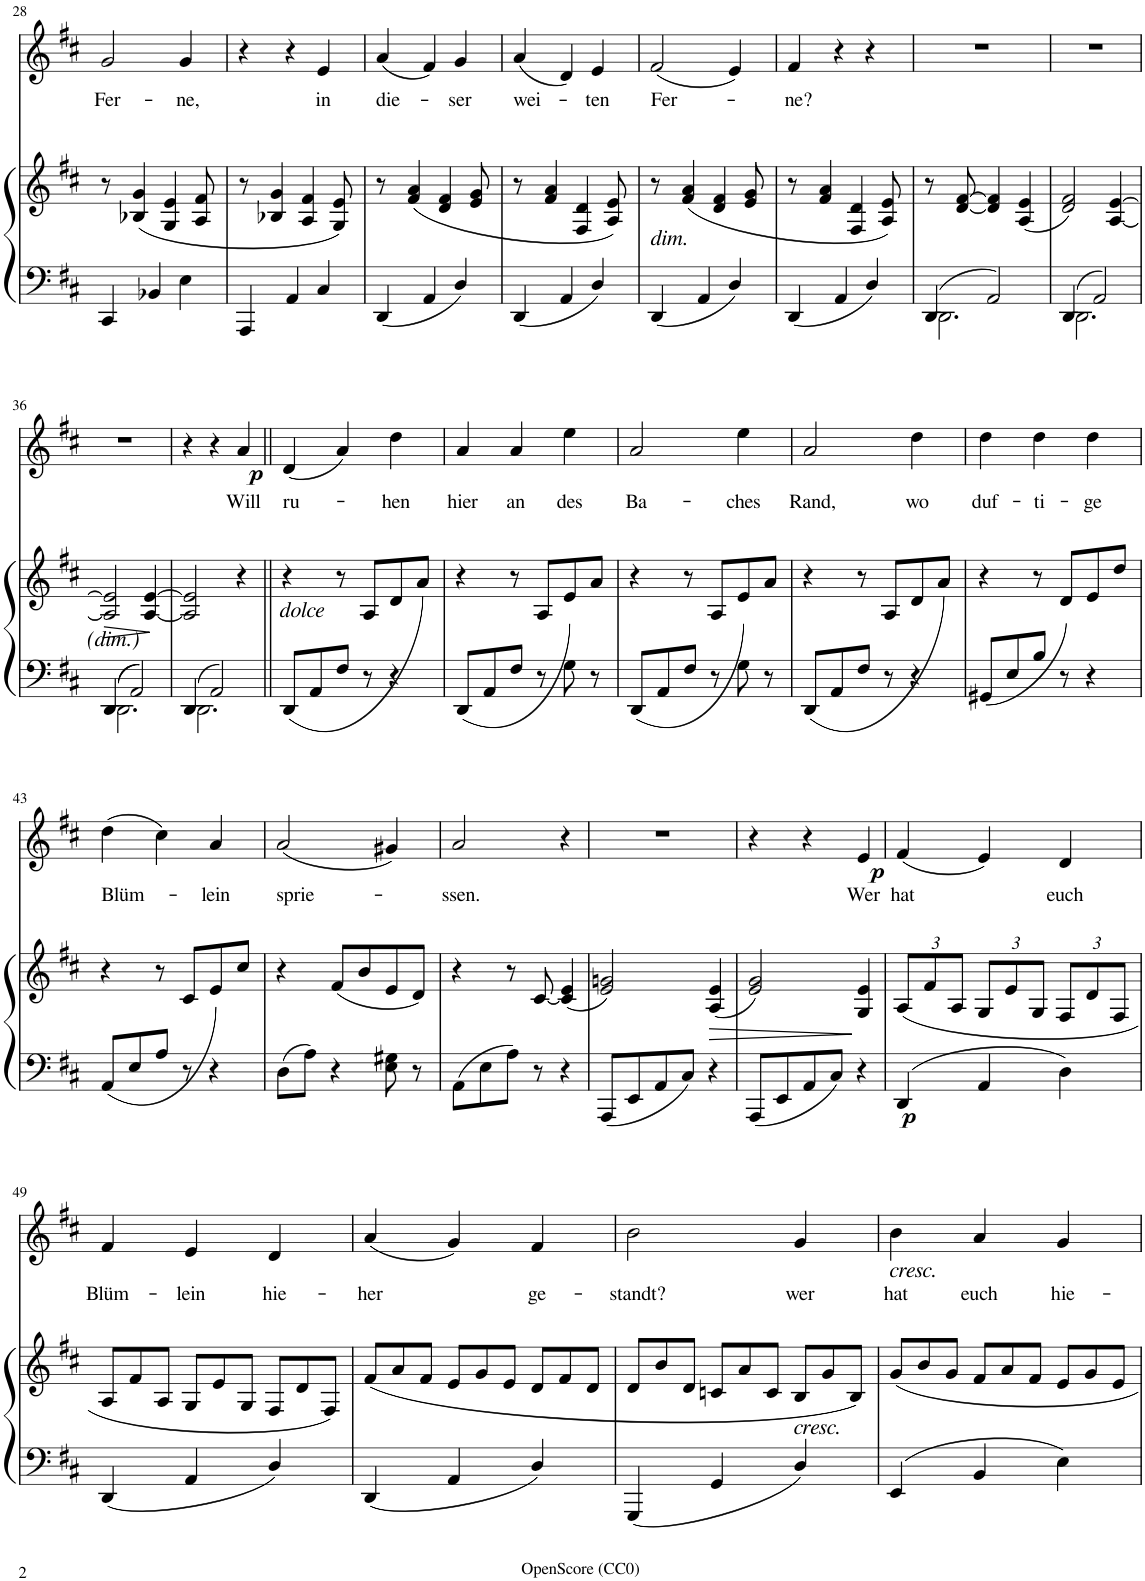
**kern	**kern	**dynam	**kern	**text	**dynam
*part2	*part2	*part2	*part1	*part1	*part1
*staff3	*staff2	*staff2/3	*staff1	*staff1	*staff1
*I"Pianoforte	*	*	*I"Singstimme Voice	*	*
*I'Pno	*	*	*	*	*
!!LO:PB:g=z
*clefF4	*clefG2	*	*clefG2	*	*
*k[f#c#]	*k[f#c#]	*	*k[f#c#]	*	*
*M3/4	*M3/4	*	*M3/4	*	*
=28	=28	=28	=28	=28	=28
!	!	!	!	!LO:LY:b	!
4CC#/	8r	.	2g/	Fer-	.
.	(4B-X/ 4g/	.	.	.	.
4BB-X/	.	.	.	.	.
.	4G/ 4e/	.	.	.	.
!	!	!	!	!LO:LY:b	!
4E\	.	.	4g/	-ne,	.
.	8A/ 8f#/	.	.	.	.
=29	=29	=29	=29	=29	=29
4AAA/	8r	.	4r	.	.
.	4B-X/ 4g/	.	.	.	.
4AA/	.	.	4r	.	.
.	4A/ 4f#/	.	.	.	.
!	!	!	!	!LO:LY:b	!
4C#/	.	.	4e/	in	.
.	8G/ 8e/)	.	.	.	.
=30	=30	=30	=30	=30	=30
!	!	!	!	!LO:LY:b	!
4DD/	8r	.	(4a/	die-	.
.	(4f#/ 4a/	.	.	.	.
4AA/	.	.	4f#/)	.	.
.	4d/ 4f#/	.	.	.	.
!	!	!	!	!LO:LY:b	!
4D/	.	.	4g/	-ser	.
.	8e/ 8g/	.	.	.	.
=31	=31	=31	=31	=31	=31
!	!	!	!	!LO:LY:b	!
4DD/	8r	.	(4a/	wei-	.
.	4f#/ 4a/	.	.	.	.
4AA/	.	.	4d/)	.	.
.	4F#/ 4d/	.	.	.	.
!	!	!	!	!LO:LY:b	!
4D/	.	.	4e/	-ten	.
.	8A/ 8e/)	.	.	.	.
=32	=32	=32	=32	=32	=32
!	!LO:TX:b:i:t=dim.	!	!	!	!
!	!	!	!	!LO:LY:b	!
4DD/	8r	.	(2f#/	Fer-	.
.	(4f#/ 4a/	.	.	.	.
4AA/	.	.	.	.	.
.	4d/ 4f#/	.	.	.	.
4D/	.	.	4e/)	.	.
.	8e/ 8g/	.	.	.	.
=33	=33	=33	=33	=33	=33
!	!	!	!	!LO:LY:b	!
4DD/	8r	.	4f#/	-ne?	.
.	4f#/ 4a/	.	.	.	.
4AA/	.	.	4r	.	.
.	4F#/ 4d/	.	.	.	.
4D/	.	.	4r	.	.
.	8A/ 8e/)	.	.	.	.
=34	=34	=34	=34	=34	=34
*^	*	*	*	*	*
4DD/	2.DD\	8r	.	2.r	.	.
.	.	[8d/ [8f#/	.	.	.	.
2AA/	.	4d/] 4f#/]	.	.	.	.
.	.	(4A/ 4e/	.	.	.	.
=35	=35	=35	=35	=35	=35	=35
4DD/	2.DD\	2d/ 2f#/)	.	2.r	.	.
2AA/	.	.	.	.	.	.
.	.	[4A/ [4e/	.	.	.	.
!!LO:LB:g=z
=36	=36	=36	=36	=36	=36	=36
!	!	!	!LO:HP:b	!	!	!
4DD/	2.DD\	2A/] 2e/]	>	2.r	.	.
2AA/	.	.	.	.	.	.
.	.	[4A/ [4e/	.	.	.	.
=37	=37	=37	=37	=37	=37	=37
4DD/	2.DD\	2A/] 2e/]	.	4r	.	.
2AA/	.	.	.	4r	.	.
!	!	!	!	!	!LO:LY:b	!LO:DY:b
.	.	4r	]	4a/	Will	p
*v	*v	*	*	*	*	*
=38||	=38||	=38||	=38||	=38||	=38||
!	!LO:TX:b:i:t=dolce	!	!	!	!
!	!	!	!	!LO:LY:b	!
(8DD/L	4r	.	(4d/	ru-	.
8AA/	.	.	.	.	.
8F#/J	8r	.	4a/)	.	.
8r	8A/L	.	.	.	.
!	!	!	!	!LO:LY:b	!
4r	8d/	.	4dd\	-hen	.
.	(8a/J	.	.	.	.
=39	=39	=39	=39	=39	=39
!	!	!	!	!LO:LY:b	!
(8DD/L	4r	.	4a/	hier	.
8AA/	.	.	.	.	.
!	!	!	!	!LO:LY:b	!
8F#/J	8r	.	4a/	an	.
8r	8A/L	.	.	.	.
!	!	!	!	!LO:LY:b	!
8G\	8e/)	.	4ee\	des	.
8r	8a/J	.	.	.	.
=40	=40	=40	=40	=40	=40
!	!	!	!	!LO:LY:b	!
(8DD/L	4r	.	2a/	Ba-	.
8AA/	.	.	.	.	.
8F#/J	8r	.	.	.	.
8r	8A/L	.	.	.	.
!	!	!	!	!LO:LY:b	!
8G\	8e/)	.	4ee\	-ches	.
8r	8a/J	.	.	.	.
=41	=41	=41	=41	=41	=41
!	!	!	!	!LO:LY:b	!
(8DD/L	4r	.	2a/	Rand,	.
8AA/	.	.	.	.	.
8F#/J	8r	.	.	.	.
8r	8A/L	.	.	.	.
!	!	!	!	!LO:LY:b	!
4r	8d/	.	4dd\	wo	.
.	8a/J)	.	.	.	.
=42	=42	=42	=42	=42	=42
!	!	!	!	!LO:LY:b	!
(8GG#X/L	4r	.	4dd\	duf-	.
8E/	.	.	.	.	.
!	!	!	!	!LO:LY:b	!
8B/J	8r	.	4dd\	ti-	.
8r	8d/L)	.	.	.	.
!	!	!	!	!LO:LY:b	!
4r	8e/	.	4dd\	-ge	.
.	8dd/J	.	.	.	.
!!LO:LB:g=z
=43	=43	=43	=43	=43	=43
!	!	!	!	!LO:LY:b	!
(8AA/L	4r	.	(4dd\	Blüm-	.
8E/	.	.	.	.	.
8A/J	8r	.	4cc#\)	.	.
8r	8c#/L	.	.	.	.
!	!	!	!	!LO:LY:b	!
4r	8e/)	.	4a/	-lein	.
.	8cc#/J	.	.	.	.
=44	=44	=44	=44	=44	=44
!	!	!	!	!LO:LY:b	!
8D\L	4r	.	(2a/	sprie-	.
8A\J	.	.	.	.	.
4r	8f#/L	.	.	.	.
.	8b/	.	.	.	.
8E\ 8G#X\	8e/	.	4g#X/)	.	.
8r	8d/J)	.	.	.	.
=45	=45	=45	=45	=45	=45
!	!	!	!	!LO:LY:b	!
8AA\L	4r	.	2a/	-ssen.	.
8E\	.	.	.	.	.
8A\J	8r	.	.	.	.
8r	[8c#/	.	.	.	.
4r	(4c#/] 4e/	.	4r	.	.
=46	=46	=46	=46	=46	=46
8AAA/L	2e/ 2gn/)	.	2.r	.	.
8EE/	.	.	.	.	.
8AA/	.	.	.	.	.
8C#/J	.	.	.	.	.
!	!	!LO:HP:b	!	!	!
4r	(4A/ 4e/	>	.	.	.
=47	=47	=47	=47	=47	=47
8AAA/L	2e/ 2g/)	.	4r	.	.
8EE/	.	.	.	.	.
8AA/	.	.	4r	.	.
8C#/J	.	.	.	.	.
!	!	!	!	!LO:LY:b	!LO:DY:b
4r	4G/ 4e/	.	4e/	Wer	p
.	.	]	.	.	.
=48	=48	=48	=48	=48	=48
*	*Xbrackettup	*	*	*	*
!	!	!LO:DY:b=2	!	!LO:LY:b	!
4DD/	(12A/L	p	(4f#/	hat	.
.	12f#/	.	.	.	.
.	12A/J	.	.	.	.
4AA/	12G/L	.	4e/)	.	.
.	12e/	.	.	.	.
.	12G/J	.	.	.	.
!	!	!	!	!LO:LY:b	!
4D\	12F#/L	.	4d/	euch	.
.	12d/	.	.	.	.
.	12F#/J	.	.	.	.
!!LO:LB:g=z
=49	=49	=49	=49	=49	=49
*	*Xtuplet	*	*	*	*
!	!	!	!	!LO:LY:b	!
4DD/	12A/L	.	4f#/	Blüm-	.
.	12f#/	.	.	.	.
.	12A/J	.	.	.	.
!	!	!	!	!LO:LY:b	!
4AA/	12G/L	.	4e/	-lein	.
.	12e/	.	.	.	.
.	12G/J	.	.	.	.
!	!	!	!	!LO:LY:b	!
4D/	12F#/L	.	4d/	hie-	.
.	12d/	.	.	.	.
.	12F#/J)	.	.	.	.
=50	=50	=50	=50	=50	=50
!	!	!	!	!LO:LY:b	!
4DD/	(12f#/L	.	(4a/	-her	.
.	12a/	.	.	.	.
.	12f#/J	.	.	.	.
4AA/	12e/L	.	4g/)	.	.
.	12g/	.	.	.	.
.	12e/J	.	.	.	.
!	!	!	!	!LO:LY:b	!
4D/	12d/L	.	4f#/	ge-	.
.	12f#/	.	.	.	.
.	12d/J	.	.	.	.
=51	=51	=51	=51	=51	=51
!	!	!	!	!LO:LY:b	!
4GGG/	12d/L	.	2b\	-standt?	.
.	12b/	.	.	.	.
.	12d/J	.	.	.	.
4GG/	12cn/L	.	.	.	.
.	12a/	.	.	.	.
.	12c/J	.	.	.	.
!	!LO:TX:b:i:t=cresc.	!	!	!	!
!	!	!	!	!LO:LY:b	!
4D/	12B/L	.	4g/	wer	.
.	12g/	.	.	.	.
.	12B/J)	.	.	.	.
=52	=52	=52	=52	=52	=52
!	!	!	!LO:TX:b:i:t=cresc.	!	!
!	!	!	!	!LO:LY:b	!
4EE/	12g/L	.	4b\	hat	.
.	12b/	.	.	.	.
.	12g/J	.	.	.	.
!	!	!	!	!LO:LY:b	!
4BB/	12f#/L	.	4a/	euch	.
.	12a/	.	.	.	.
.	12f#/J	.	.	.	.
!	!	!	!	!LO:LY:b	!
4E\	12e/L	.	4g/	hie-	.
.	12g/	.	.	.	.
.	12e/J	.	.	.	.
=	=	=	=	=	=
*-	*-	*-	*-	*-	*-
